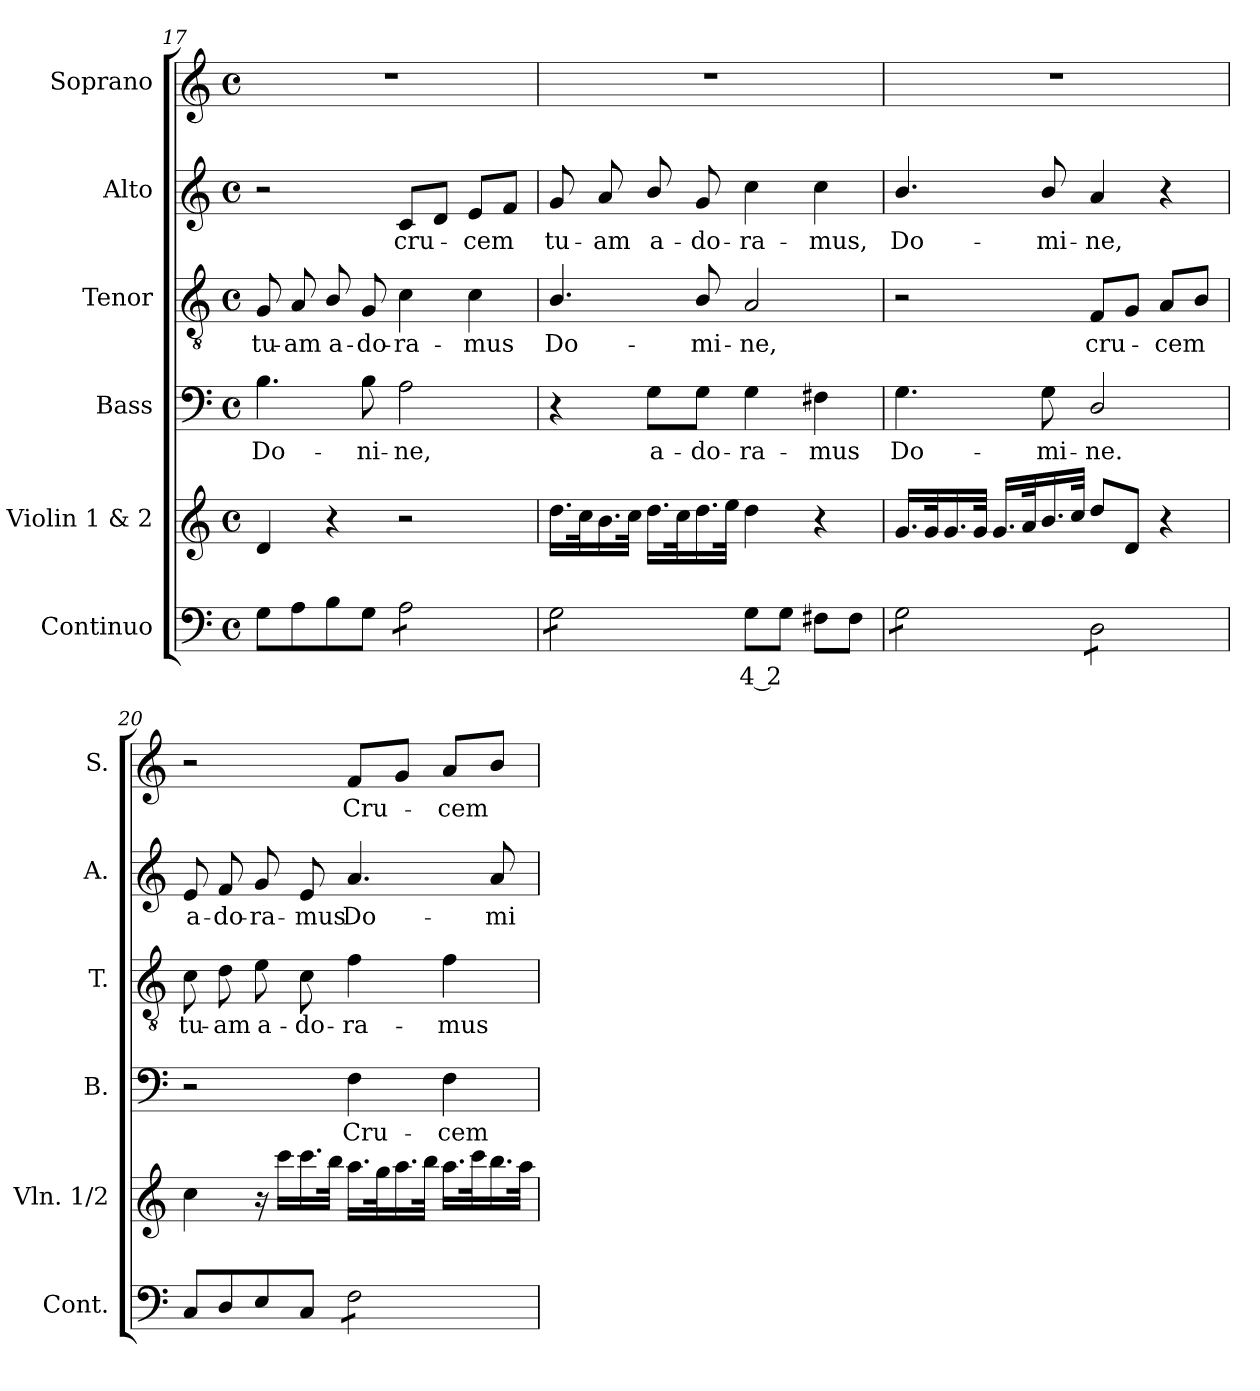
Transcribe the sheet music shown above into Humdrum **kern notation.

**kern	**text	**kern	**kern	**text	**kern	**text	**kern	**text	**kern	**text
*part6	*part6	*part5	*part4	*part4	*part3	*part3	*part2	*part2	*part1	*part1
*staff6	*staff6	*staff5	*staff4	*staff4	*staff3	*staff3	*staff2	*staff2	*staff1	*staff1
*I"Continuo	*	*I"Violin 1 & 2	*I"Bass	*	*I"Tenor	*	*I"Alto	*	*I"Soprano	*
*I'Cont.	*	*I'Vln. 1/2	*I'B.	*	*I'T.	*	*I'A.	*	*I'S.	*
!!LO:PB:g=z
*clefF4	*	*clefG2	*clefF4	*	*clefGv2	*	*clefG2	*	*clefG2	*
*	*	*	*	*	*ITrd7c12	*	*	*	*	*
*k[]	*	*k[]	*k[]	*	*k[]	*	*k[]	*	*k[]	*
*C:	*	*C:	*C:	*	*C:	*	*C:	*	*C:	*
*M4/4	*	*M4/4	*M4/4	*	*M4/4	*	*M4/4	*	*M4/4	*
*met(c)	*	*met(c)	*met(c)	*	*met(c)	*	*met(c)	*	*met(c)	*
=17	=17	=17	=17	=17	=17	=17	=17	=17	=17	=17
!	!	!	!	!LO:LY:b:color=#000000	!	!	!	!	!	!
!	!	!	!	!	!	!LO:LY:b:color=#000000	!	!	!	!
8Gi\L	.	4di/	4.Bi\	Do-	8GGi/	tu-	2r	.	1r	.
!	!	!	!	!	!	!LO:LY:b:color=#000000	!	!	!	!
8Ai\	.	.	.	.	8AAi/	-am	.	.	.	.
!	!	!	!	!	!	!LO:LY:b:color=#000000	!	!	!	!
8Bi\	.	4r	.	.	8BBi/	a-	.	.	.	.
!	!	!	!	!LO:LY:b:color=#000000	!	!	!	!	!	!
!	!	!	!	!	!	!LO:LY:b:color=#000000	!	!	!	!
8Gi\J	.	.	8Bi\	-ni-	8GGi/	-do-	.	.	.	.
!	!	!	!	!LO:LY:b:color=#000000	!	!	!	!	!	!
!	!	!	!	!	!	!LO:LY:b:color=#000000	!	!	!	!
!	!	!	!	!	!	!	!	!LO:LY:b:color=#000000	!	!
*tremolo	*	*	*	*	*	*	*	*	*	*
8Ai\L	.	2r	2Ai\	-ne,	4Ci\	-ra-	8ci/L	cru-	.	.
8Ai\	.	.	.	.	.	.	8di/J	.	.	.
!	!	!	!	!	!	!LO:LY:b:color=#000000	!	!	!	!
!	!	!	!	!	!	!	!	!LO:LY:b:color=#000000	!	!
8Ai\	.	.	.	.	4Ci\	-mus	8ei/L	-cem	.	.
8Ai\J	.	.	.	.	.	.	8fi/J	.	.	.
=18	=18	=18	=18	=18	=18	=18	=18	=18	=18	=18
!	!	!	!	!	!	!LO:LY:b:color=#000000	!	!	!	!
!	!	!	!	!	!	!	!	!LO:LY:b:color=#000000	!	!
8Gi\L	.	16.ddi\LL	4r	.	4.BBi/	Do-	8gi/	tu-	1r	.
.	.	32cci\k	.	.	.	.	.	.	.	.
!	!	!	!	!	!	!	!	!LO:LY:b:color=#000000	!	!
8Gi\	.	16.bi\	.	.	.	.	8ai/	-am	.	.
.	.	32cci\JJk	.	.	.	.	.	.	.	.
!	!	!	!	!LO:LY:b:color=#000000	!	!	!	!	!	!
!	!	!	!	!	!	!	!	!LO:LY:b:color=#000000	!	!
8Gi\	.	16.ddi\LL	8Gi\L	a-	.	.	8bi/	a-	.	.
.	.	32cci\k	.	.	.	.	.	.	.	.
!	!	!	!	!LO:LY:b:color=#000000	!	!	!	!	!	!
!	!	!	!	!	!	!LO:LY:b:color=#000000	!	!	!	!
!	!	!	!	!	!	!	!	!LO:LY:b:color=#000000	!	!
8Gi\J	.	16.ddi\	8Gi\J	-do-	8BBi/	-mi-	8gi/	-do-	.	.
*Xtremolo	*	*	*	*	*	*	*	*	*	*
.	.	32eei\JJk	.	.	.	.	.	.	.	.
!	!LO:LY:b:color=#000000	!	!	!	!	!	!	!	!	!
!	!	!	!	!LO:LY:b:color=#000000	!	!	!	!	!	!
!	!	!	!	!	!	!LO:LY:b:color=#000000	!	!	!	!
!	!	!	!	!	!	!	!	!LO:LY:b:color=#000000	!	!
8Gi\L	4 2	4ddi\	4Gi\	-ra-	2AAi/	-ne,	4cci\	-ra-	.	.
8Gi\J	.	.	.	.	.	.	.	.	.	.
!	!	!	!	!LO:LY:b:color=#000000	!	!	!	!	!	!
!	!	!	!	!	!	!	!	!LO:LY:b:color=#000000	!	!
8F#Xi\L	.	4r	4F#Xi\	-mus	.	.	4cci\	-mus,	.	.
8F#i\J	.	.	.	.	.	.	.	.	.	.
=19	=19	=19	=19	=19	=19	=19	=19	=19	=19	=19
!	!	!	!	!LO:LY:b:color=#000000	!	!	!	!	!	!
!	!	!	!	!	!	!	!	!LO:LY:b:color=#000000	!	!
*tremolo	*	*	*	*	*	*	*	*	*	*
8Gi\L	.	16.gi/LL	4.Gi\	Do-	2r	.	4.bi/	Do-	1r	.
.	.	32gi/k	.	.	.	.	.	.	.	.
8Gi\	.	16.gi/	.	.	.	.	.	.	.	.
.	.	32gi/JJk	.	.	.	.	.	.	.	.
8Gi\	.	16.gi/LL	.	.	.	.	.	.	.	.
.	.	32ai/k	.	.	.	.	.	.	.	.
!	!	!	!	!LO:LY:b:color=#000000	!	!	!	!	!	!
!	!	!	!	!	!	!	!	!LO:LY:b:color=#000000	!	!
8Gi\J	.	16.bi/	8Gi\	-mi-	.	.	8bi/	-mi-	.	.
.	.	32cci/JJk	.	.	.	.	.	.	.	.
!	!	!	!	!LO:LY:b:color=#000000	!	!	!	!	!	!
!	!	!	!	!	!	!LO:LY:b:color=#000000	!	!	!	!
!	!	!	!	!	!	!	!	!LO:LY:b:color=#000000	!	!
8Di\L	.	8ddi/L	2Di/	-ne.	8FFi/L	cru-	4ai/	-ne,	.	.
8Di\	.	8di/J	.	.	8GGi/J	.	.	.	.	.
!	!	!	!	!	!	!LO:LY:b:color=#000000	!	!	!	!
8Di\	.	4r	.	.	8AAi/L	-cem	4r	.	.	.
8Di\J	.	.	.	.	8BBi/J	.	.	.	.	.
*Xtremolo	*	*	*	*	*	*	*	*	*	*
=20	=20	=20	=20	=20	=20	=20	=20	=20	=20	=20
!	!	!	!	!	!	!LO:LY:b:color=#000000	!	!	!	!
!	!	!	!	!	!	!	!	!LO:LY:b:color=#000000	!	!
8Ci/L	.	4cci\	2r	.	8Ci\	tu-	8ei/	a-	2r	.
!	!	!	!	!	!	!LO:LY:b:color=#000000	!	!	!	!
!	!	!	!	!	!	!	!	!LO:LY:b:color=#000000	!	!
8Di/	.	.	.	.	8Di\	-am	8fi/	-do-	.	.
!	!	!	!	!	!	!LO:LY:b:color=#000000	!	!	!	!
!	!	!	!	!	!	!	!	!LO:LY:b:color=#000000	!	!
8Ei/	.	16r	.	.	8Ei\	a-	8gi/	-ra-	.	.
.	.	16ccci\LL	.	.	.	.	.	.	.	.
!	!	!	!	!	!	!LO:LY:b:color=#000000	!	!	!	!
!	!	!	!	!	!	!	!	!LO:LY:b:color=#000000	!	!
8Ci/J	.	16.ccci\	.	.	8Ci\	-do-	8ei/	-mus	.	.
.	.	32bbi\JJk	.	.	.	.	.	.	.	.
!	!	!	!	!LO:LY:b:color=#000000	!	!	!	!	!	!
!	!	!	!	!	!	!LO:LY:b:color=#000000	!	!	!	!
!	!	!	!	!	!	!	!	!LO:LY:b:color=#000000	!	!
!	!	!	!	!	!	!	!	!	!	!LO:LY:b:color=#000000
*tremolo	*	*	*	*	*	*	*	*	*	*
8Fi\L	.	16.aai\LL	4Fi\	Cru-	4Fi\	-ra-	4.ai/	Do-	8fi/L	Cru-
.	.	32ggi\k	.	.	.	.	.	.	.	.
8Fi\	.	16.aai\	.	.	.	.	.	.	8gi/J	.
.	.	32bbi\JJk	.	.	.	.	.	.	.	.
!	!	!	!	!LO:LY:b:color=#000000	!	!	!	!	!	!
!	!	!	!	!	!	!LO:LY:b:color=#000000	!	!	!	!
!	!	!	!	!	!	!	!	!	!	!LO:LY:b:color=#000000
8Fi\	.	16.aai\LL	4Fi\	-cem	4Fi\	-mus	.	.	8ai/L	-cem
.	.	32ccci\k	.	.	.	.	.	.	.	.
!	!	!	!	!	!	!	!	!LO:LY:b:color=#000000	!	!
8Fi\J	.	16.bbi\	.	.	.	.	8ai/	-mi-	8bi/J	.
*Xtremolo	*	*	*	*	*	*	*	*	*	*
.	.	32aai\JJk	.	.	.	.	.	.	.	.
=	=	=	=	=	=	=	=	=	=	=
*-	*-	*-	*-	*-	*-	*-	*-	*-	*-	*-
